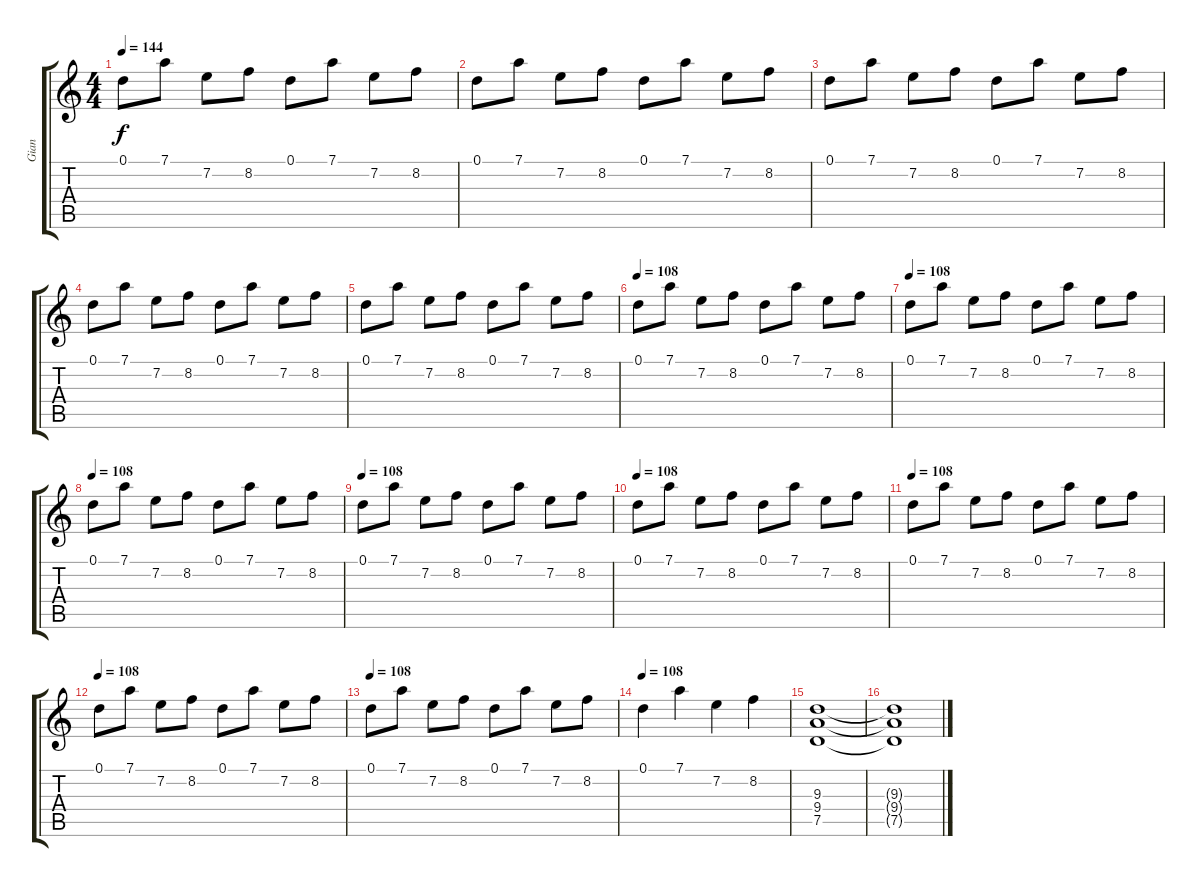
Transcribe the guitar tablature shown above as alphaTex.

\track ("Gian" "Gian") {instrument distortionguitar}
\staff {score tabs}
\tuning (D4 A3 F3 C3 G2 D2) {hide}
\ts (4 4)
\tempo 144
\clef g2
\ks c
0.1.8{dy f} 7.1.8 7.2.8 8.2.8 0.1.8 7.1.8 7.2.8 8.2.8 |
0.1.8 7.1.8 7.2.8 8.2.8 0.1.8 7.1.8 7.2.8 8.2.8 |
0.1.8 7.1.8 7.2.8 8.2.8 0.1.8 7.1.8 7.2.8 8.2.8 |
0.1.8 7.1.8 7.2.8 8.2.8 0.1.8 7.1.8 7.2.8 8.2.8 |
0.1.8 7.1.8 7.2.8 8.2.8 0.1.8 7.1.8 7.2.8 8.2.8 |
\tempo 108
0.1.8 7.1.8 7.2.8 8.2.8 0.1.8 7.1.8 7.2.8 8.2.8 |
\tempo 108
0.1.8 7.1.8 7.2.8 8.2.8 0.1.8 7.1.8 7.2.8 8.2.8 |
\tempo 108
0.1.8 7.1.8 7.2.8 8.2.8 0.1.8 7.1.8 7.2.8 8.2.8 |
\tempo 108
0.1.8 7.1.8 7.2.8 8.2.8 0.1.8 7.1.8 7.2.8 8.2.8 |
\tempo 108
0.1.8 7.1.8 7.2.8 8.2.8 0.1.8 7.1.8 7.2.8 8.2.8 |
\tempo 108
0.1.8 7.1.8 7.2.8 8.2.8 0.1.8 7.1.8 7.2.8 8.2.8 |
\tempo 108
0.1.8 7.1.8 7.2.8 8.2.8 0.1.8 7.1.8 7.2.8 8.2.8 |
\tempo 108
0.1.8 7.1.8 7.2.8 8.2.8 0.1.8 7.1.8 7.2.8 8.2.8 |
\tempo 108
0.1.4 7.1.4 7.2.4 8.2.4 |
(9.3 9.4 7.5).1 |
(9.3{t} 9.4{t} 7.5{t}).1
